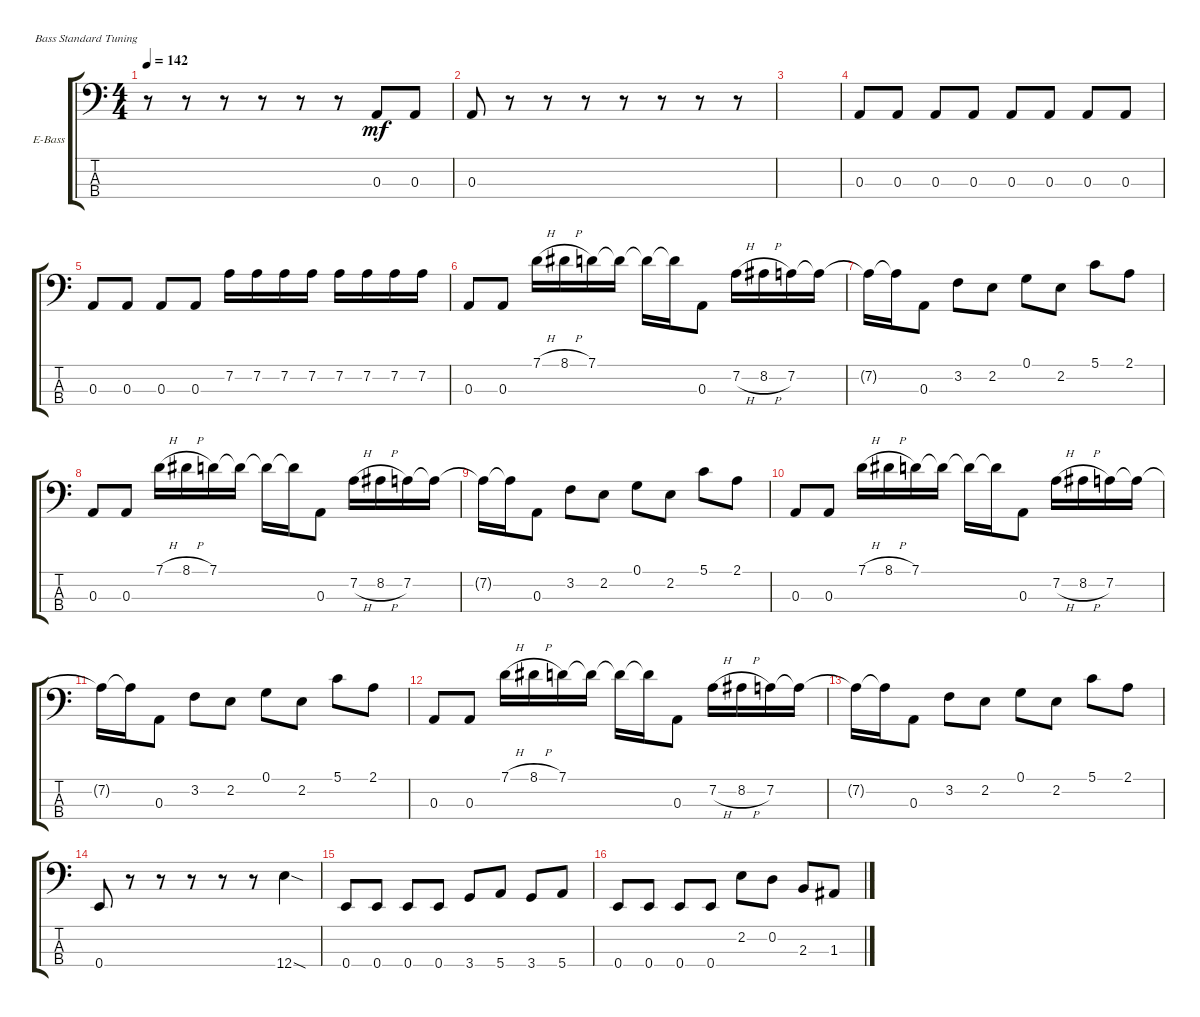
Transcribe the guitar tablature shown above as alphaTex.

\defaultSystemsLayout 4
\bracketExtendMode groupsimilarinstruments
\firstSystemTrackNameOrientation horizontal
\otherSystemsTrackNameOrientation horizontal
\track ("Electric Bass" "E-Bass") {instrument electricbassfinger}
\staff {score tabs}
\tuning (G2 D2 A1 E1)
\ts (4 4)
\tempo 142
\clef f4
\ks c
r.8{dy mf} r.8 r.8 r.8 r.8 r.8 0.3.8 0.3.8 |
0.3.8 r.8 r.8 r.8 r.8 r.8 r.8 r.8 |
|
0.3.8 0.3.8 0.3.8 0.3.8 0.3.8 0.3.8 0.3.8 0.3.8 |
0.3.8 0.3.8 0.3.8 0.3.8 7.2.16 7.2.16 7.2.16 7.2.16 7.2.16 7.2.16 7.2.16 7.2.16 |
0.3.8 0.3.8 7.1{h}.16 8.1{h}.16 7.1.16 7.1{t}.16 7.1{t}.16 7.1{t}.16 0.3.8 7.2{h}.16 8.2{h}.16 7.2.16 7.2{t}.16 |
7.2{t}.16 7.2{t}.16 0.3.8 3.2.8 2.2.8 0.1.8 2.2.8 5.1.8 2.1.8 |
0.3.8 0.3.8 7.1{h}.16 8.1{h}.16 7.1.16 7.1{t}.16 7.1{t}.16 7.1{t}.16 0.3.8 7.2{h}.16 8.2{h}.16 7.2.16 7.2{t}.16 |
7.2{t}.16 7.2{t}.16 0.3.8 3.2.8 2.2.8 0.1.8 2.2.8 5.1.8 2.1.8 |
0.3.8 0.3.8 7.1{h}.16 8.1{h}.16 7.1.16 7.1{t}.16 7.1{t}.16 7.1{t}.16 0.3.8 7.2{h}.16 8.2{h}.16 7.2.16 7.2{t}.16 |
7.2{t}.16 7.2{t}.16 0.3.8 3.2.8 2.2.8 0.1.8 2.2.8 5.1.8 2.1.8 |
0.3.8 0.3.8 7.1{h}.16 8.1{h}.16 7.1.16 7.1{t}.16 7.1{t}.16 7.1{t}.16 0.3.8 7.2{h}.16 8.2{h}.16 7.2.16 7.2{t}.16 |
7.2{t}.16 7.2{t}.16 0.3.8 3.2.8 2.2.8 0.1.8 2.2.8 5.1.8 2.1.8 |
0.4.8 r.8 r.8 r.8 r.8 r.8 12.4{sod}.4 |
0.4.8 0.4.8 0.4.8 0.4.8 3.4.8 5.4.8 3.4.8 5.4.8 |
0.4.8 0.4.8 0.4.8 0.4.8 2.2.8 0.2.8 2.3.8 1.3.8
